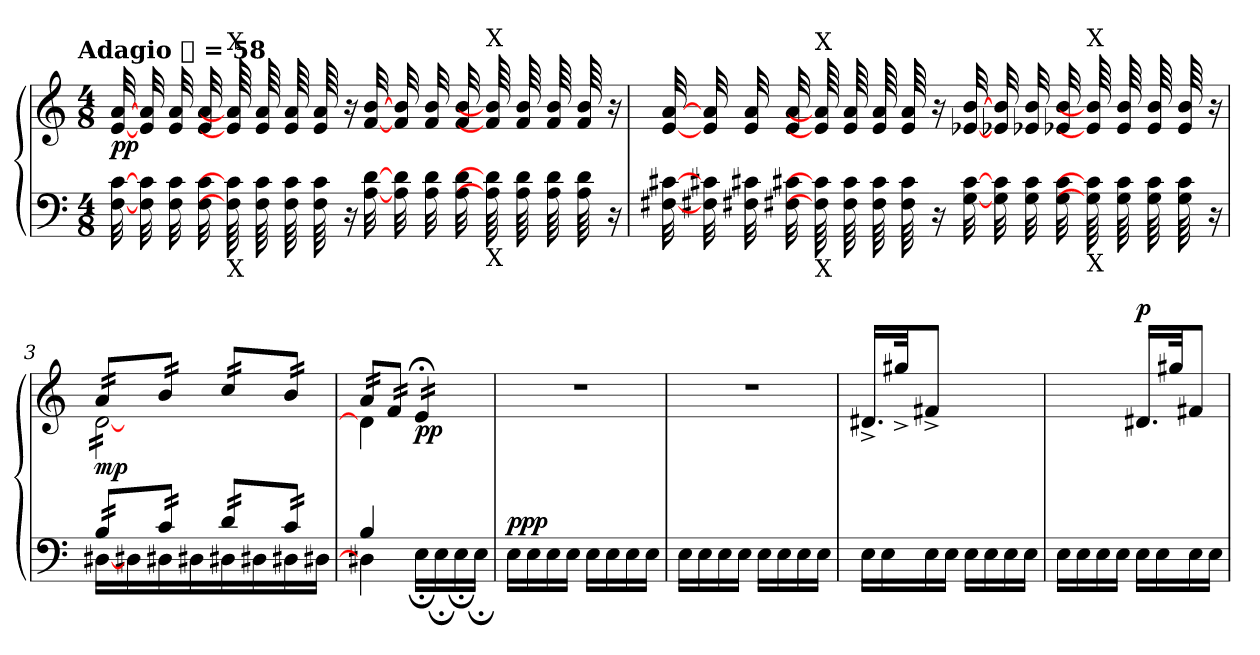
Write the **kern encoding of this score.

**kern	**kern	**dynam
*part1	*part1	*part1
*staff2	*staff1	*staff1/2
*clefF4	*clefG2	*
*k[]	*k[]	*
!!LO:TX:omd:t=Adagio 𝅘𝅥𝅮 = 58
*M4/8	*M4/8	*
*MM29	*MM29	*
=1	=1	=1
!	!LO:TX:a:t=X - dämpfen (dead Stroke)	!
!	!	!LO:DY:b
*tremolo	*	*
*	*tremolo	*
[32F\ [32c\	[32e/ [32a/	pp
32F\ 32c\	32e/ 32a/	.
32F\ 32c\	32e/ 32a/	.
32F\ 32c\	32e/ 32a/	.
!	!LO:TX:a:t=X	!
!LO:TX:b:t=X	!	!
64F]\ 64c]\	64e]/ 64a]/	.
64F\ 64c\	64e/ 64a/	.
64F\ 64c\	64e/ 64a/	.
64F\ 64c\	64e/ 64a/	.
16r	16r	.
[32A\ [32d\	[32f/ [32b/	.
32A\ 32d\	32f/ 32b/	.
32A\ 32d\	32f/ 32b/	.
32A\ 32d\	32f/ 32b/	.
!	!LO:TX:a:t=X	!
!LO:TX:b:t=X	!	!
64A]\ 64d]\	64f]/ 64b]/	.
64A\ 64d\	64f/ 64b/	.
64A\ 64d\	64f/ 64b/	.
64A\ 64d\	64f/ 64b/	.
16r	16r	.
=2	=2	=2
[32F#X\ [32c#X\	[32e/ [32a/	.
32F#X\ 32c#X\	32e/ 32a/	.
32F#X\ 32c#X\	32e/ 32a/	.
32F#X\ 32c#X\	32e/ 32a/	.
!	!LO:TX:a:t=X	!
!LO:TX:b:t=X	!	!
64F#]\ 64c#]\	64e]/ 64a]/	.
64F#\ 64c#\	64e/ 64a/	.
64F#\ 64c#\	64e/ 64a/	.
64F#\ 64c#\	64e/ 64a/	.
16r	16r	.
[32G\ [32c#\	[32e-X/ [32b/	.
32G\ 32c#\	32e-X/ 32b/	.
32G\ 32c#\	32e-X/ 32b/	.
32G\ 32c#\	32e-X/ 32b/	.
!	!LO:TX:a:t=X	!
!LO:TX:b:t=X	!	!
64G]\ 64c#]\	64e-]/ 64b]/	.
64G\ 64c#\	64e-/ 64b/	.
64G\ 64c#\	64e-/ 64b/	.
64G\ 64c#\	64e-/ 64b/	.
16r	16r	.
=3	=3	=3
*^	*^	*
!	!	!	!	!LO:DY:b
32B/LLL	[16D#X\LL	32a/LLL	[16d\LL	mp
32B/	.	32a/	.	.
32B/	16D#X\	32a/	16d\	.
32B/	.	32a/	.	.
32c/	16D#X\	32b/	16d\	.
32c/	.	32b/	.	.
32c/	16D#X\	32b/	16d\	.
32c/JJJ	.	32b/JJJ	.	.
32d/LLL	16D#X\	32cc/LLL	16d\	.
32d/	.	32cc/	.	.
32d/	16D#X\	32cc/	16d\	.
32d/	.	32cc/	.	.
32c/	16D#X\	32b/	16d\	.
32c/	.	32b/	.	.
32c/	16D#X\JJ	32b/	16d\JJ	.
32c/JJJ	.	32b/JJJ	.	.
*Xtremolo	*	*	*	*
=4	=4	=4	=4	=4
4B/	4D#X\]	32a/LLL	4d\]	.
.	.	32a/	.	.
.	.	32a/	.	.
.	.	32a/	.	.
.	.	32f/	.	.
.	.	32f/	.	.
.	.	32f/	.	.
.	.	32f/JJJ	.	.
!	!	!	!	!LO:DY:b
*tremolo	*	*	*	*
4ryy	16E;\LL	16e;</LL	4ryy	pp
.	16E;\	16e;</	.	.
.	16E;\	16e;</	.	.
.	16E;\JJ	16e;</JJ	.	.
*	*	*Xtremolo	*	*
*Xtremolo	*	*	*	*
*v	*v	*	*	*
*	*v	*v	*
!!LO:LB:g=z
=5	=5	=5
*	*MM120	*
*^	*^	*
!	!	!	!	!LO:DY:a=2
*v	*v	*	*	*
*	*v	*v	*
16E\LL	2r	ppp
16E\	.	.
16E\	.	.
16E\JJ	.	.
16E\LL	.	.
16E\	.	.
16E\	.	.
16E\JJ	.	.
=6	=6	=6
16E\LL	2r	.
16E\	.	.
16E\	.	.
16E\JJ	.	.
16E\LL	.	.
16E\	.	.
16E\	.	.
16E\JJ	.	.
=7	=7	=7
!	!	!LO:DY:b=2
!	!	!LO:DY:n=1:a
16E\LL	16.d#X^/LL	p f
16E\	.	.
.	32gg#X^/Jk	.
16E\	8f#X^/J	.
16E\JJ	.	.
16E\LL	4ryy	.
16E\	.	.
16E\	.	.
16E\JJ	.	.
=8	=8	=8
16E\LL	4ryy	.
16E\	.	.
16E\	.	.
16E\JJ	.	.
!	!	!LO:DY:a
16E\LL	16.d#X/LL	p
16E\	.	.
.	32gg#X/Jk	.
16E\	8f#X/J	.
16E\JJ	.	.
=	=	=
*-	*-	*-
